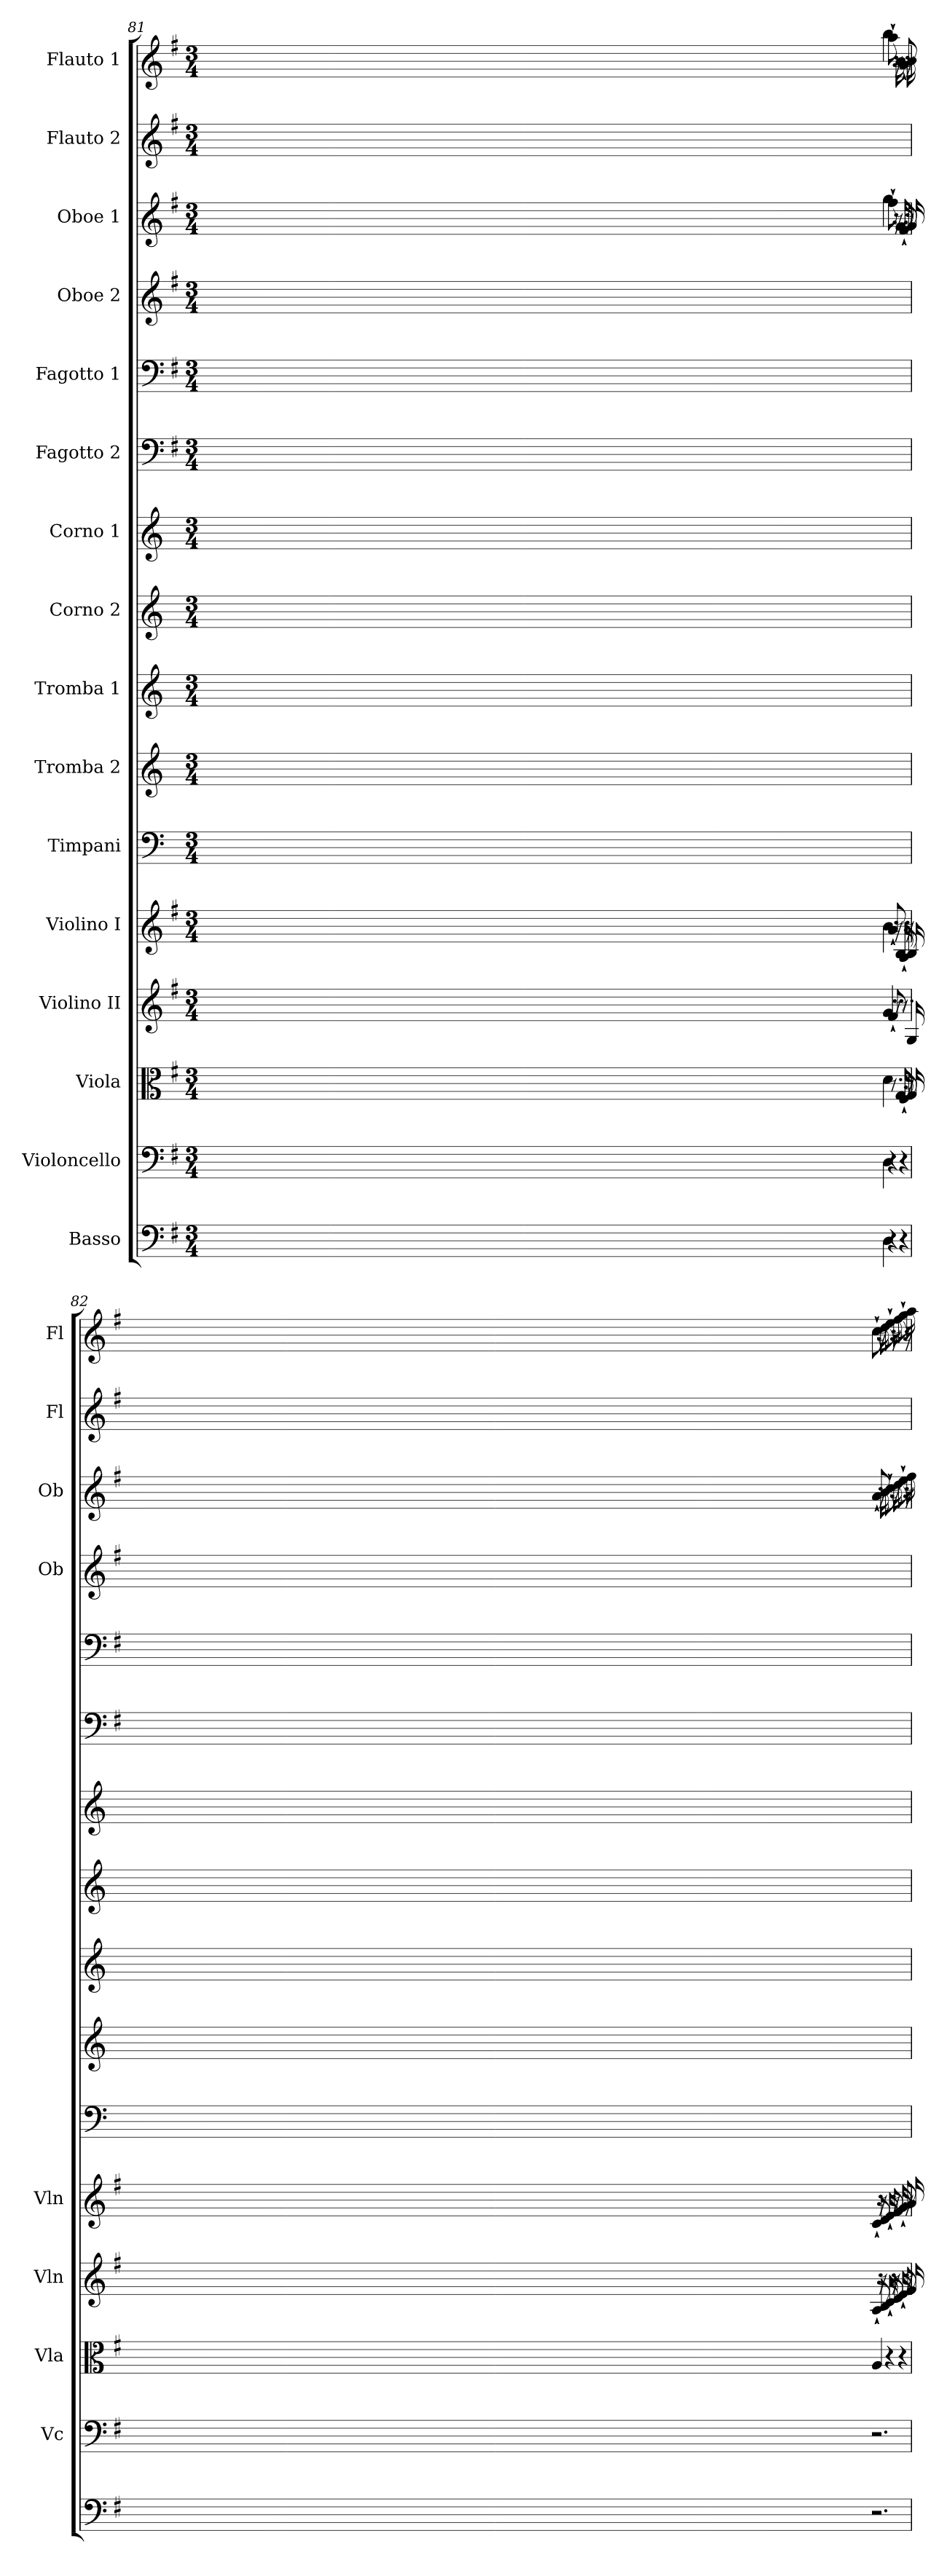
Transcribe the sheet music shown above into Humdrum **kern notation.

**kern	**kern	**kern	**kern	**kern	**kern	**kern	**kern	**kern	**kern	**kern	**kern	**kern	**kern	**kern	**kern
*part16	*part15	*part14	*part13	*part12	*part11	*part10	*part9	*part8	*part7	*part6	*part5	*part4	*part3	*part2	*part1
*staff16	*staff15	*staff14	*staff13	*staff12	*staff11	*staff10	*staff9	*staff8	*staff7	*staff6	*staff5	*staff4	*staff3	*staff2	*staff1
*I"Basso	*I"Violoncello	*I"Viola	*I"Violino II	*I"Violino I	*I"Timpani	*I"Tromba 2	*I"Tromba 1	*I"Corno 2	*I"Corno 1	*I"Fagotto 2	*I"Fagotto 1	*I"Oboe 2	*I"Oboe 1	*I"Flauto 2	*I"Flauto 1
*	*I'Vc	*I'Vla	*I'Vln	*I'Vln	*	*	*	*	*	*	*	*I'Ob	*I'Ob	*I'Fl	*I'Fl
*clefF4	*clefF4	*clefC3	*clefG2	*clefG2	*clefF4	*clefG2	*clefG2	*clefG2	*clefG2	*clefF4	*clefF4	*clefG2	*clefG2	*clefG2	*clefG2
*ITrd7c12	*	*	*	*	*	*ITrd1c2	*ITrd1c2	*ITrd3c5	*ITrd3c5	*	*	*	*	*	*
*k[f#]	*k[f#]	*k[f#]	*k[f#]	*k[f#]	*	*	*	*	*	*k[f#]	*k[f#]	*k[f#]	*k[f#]	*k[f#]	*k[f#]
*M3/4	*M3/4	*M3/4	*M3/4	*M3/4	*M3/4	*M3/4	*M3/4	*M3/4	*M3/4	*M3/4	*M3/4	*M3/4	*M3/4	*M3/4	*M3/4
=81	=81	=81	=81	=81	=81	=81	=81	=81	=81	=81	=81	=81	=81	=81	=81
1ryy	1ryy	1ryy	1ryy	1ryy	1ryy	1ryy	1ryy	1ryy	1ryy	1ryy	1ryy	1ryy	1ryy	1ryy	1ryy
1ryy	1ryy	1ryy	1ryy	1ryy	1ryy	1ryy	1ryy	1ryy	1ryy	1ryy	1ryy	1ryy	1ryy	1ryy	1ryy
1ryy	1ryy	1ryy	1ryy	1ryy	1ryy	1ryy	1ryy	1ryy	1ryy	1ryy	1ryy	1ryy	1ryy	1ryy	1ryy
1ryy	1ryy	1ryy	1ryy	1ryy	1ryy	1ryy	1ryy	1ryy	1ryy	1ryy	1ryy	1ryy	1ryy	1ryy	1ryy
1ryy	1ryy	1ryy	1ryy	1ryy	1ryy	1ryy	1ryy	1ryy	1ryy	1ryy	1ryy	1ryy	1ryy	1ryy	1ryy
1ryy	1ryy	1ryy	1ryy	1ryy	1ryy	1ryy	1ryy	1ryy	1ryy	1ryy	1ryy	1ryy	1ryy	1ryy	1ryy
1ryy	1ryy	1ryy	1ryy	1ryy	1ryy	1ryy	1ryy	1ryy	1ryy	1ryy	1ryy	1ryy	1ryy	1ryy	1ryy
1ryy	1ryy	1ryy	1ryy	1ryy	1ryy	1ryy	1ryy	1ryy	1ryy	1ryy	1ryy	1ryy	1ryy	1ryy	1ryy
1ryy	1ryy	1ryy	1ryy	1ryy	1ryy	1ryy	1ryy	1ryy	1ryy	1ryy	1ryy	1ryy	1ryy	1ryy	1ryy
1ryy	1ryy	1ryy	1ryy	1ryy	1ryy	1ryy	1ryy	1ryy	1ryy	1ryy	1ryy	1ryy	1ryy	1ryy	1ryy
1ryy	1ryy	1ryy	1ryy	1ryy	1ryy	1ryy	1ryy	1ryy	1ryy	1ryy	1ryy	1ryy	1ryy	1ryy	1ryy
1ryy	1ryy	1ryy	1ryy	1ryy	1ryy	1ryy	1ryy	1ryy	1ryy	1ryy	1ryy	1ryy	1ryy	1ryy	1ryy
1ryy	1ryy	1ryy	1ryy	1ryy	1ryy	1ryy	1ryy	1ryy	1ryy	1ryy	1ryy	1ryy	1ryy	1ryy	1ryy
1ryy	1ryy	1ryy	1ryy	1ryy	1ryy	1ryy	1ryy	1ryy	1ryy	1ryy	1ryy	1ryy	1ryy	1ryy	1ryy
1ryy	1ryy	1ryy	1ryy	1ryy	1ryy	1ryy	1ryy	1ryy	1ryy	1ryy	1ryy	1ryy	1ryy	1ryy	1ryy
1ryy	1ryy	1ryy	1ryy	1ryy	1ryy	1ryy	1ryy	1ryy	1ryy	1ryy	1ryy	1ryy	1ryy	1ryy	1ryy
1ryy	1ryy	1ryy	1ryy	1ryy	1ryy	1ryy	1ryy	1ryy	1ryy	1ryy	1ryy	1ryy	1ryy	1ryy	1ryy
1ryy	1ryy	1ryy	1ryy	1ryy	1ryy	1ryy	1ryy	1ryy	1ryy	1ryy	1ryy	1ryy	1ryy	1ryy	1ryy
1ryy	1ryy	1ryy	1ryy	1ryy	1ryy	1ryy	1ryy	1ryy	1ryy	1ryy	1ryy	1ryy	1ryy	1ryy	1ryy
1ryy	1ryy	1ryy	1ryy	1ryy	1ryy	1ryy	1ryy	1ryy	1ryy	1ryy	1ryy	1ryy	1ryy	1ryy	1ryy
1ryy	1ryy	1ryy	1ryy	1ryy	1ryy	1ryy	1ryy	1ryy	1ryy	1ryy	1ryy	1ryy	1ryy	1ryy	1ryy
1ryy	1ryy	1ryy	1ryy	1ryy	1ryy	1ryy	1ryy	1ryy	1ryy	1ryy	1ryy	1ryy	1ryy	1ryy	1ryy
1ryy	1ryy	1ryy	1ryy	1ryy	1ryy	1ryy	1ryy	1ryy	1ryy	1ryy	1ryy	1ryy	1ryy	1ryy	1ryy
1ryy	1ryy	1ryy	1ryy	1ryy	1ryy	1ryy	1ryy	1ryy	1ryy	1ryy	1ryy	1ryy	1ryy	1ryy	1ryy
1ryy	1ryy	1ryy	1ryy	1ryy	1ryy	1ryy	1ryy	1ryy	1ryy	1ryy	1ryy	1ryy	1ryy	1ryy	1ryy
1ryy	1ryy	1ryy	1ryy	1ryy	1ryy	1ryy	1ryy	1ryy	1ryy	1ryy	1ryy	1ryy	1ryy	1ryy	1ryy
1ryy	1ryy	1ryy	1ryy	1ryy	1ryy	1ryy	1ryy	1ryy	1ryy	1ryy	1ryy	1ryy	1ryy	1ryy	1ryy
1ryy	1ryy	1ryy	1ryy	1ryy	1ryy	1ryy	1ryy	1ryy	1ryy	1ryy	1ryy	1ryy	1ryy	1ryy	1ryy
1ryy	1ryy	1ryy	1ryy	1ryy	1ryy	1ryy	1ryy	1ryy	1ryy	1ryy	1ryy	1ryy	1ryy	1ryy	1ryy
1ryy	1ryy	1ryy	1ryy	1ryy	1ryy	1ryy	1ryy	1ryy	1ryy	1ryy	1ryy	1ryy	1ryy	1ryy	1ryy
1ryy	1ryy	1ryy	1ryy	1ryy	1ryy	1ryy	1ryy	1ryy	1ryy	1ryy	1ryy	1ryy	1ryy	1ryy	1ryy
1ryy	1ryy	1ryy	1ryy	1ryy	1ryy	1ryy	1ryy	1ryy	1ryy	1ryy	1ryy	1ryy	1ryy	1ryy	1ryy
1ryy	1ryy	1ryy	1ryy	1ryy	1ryy	1ryy	1ryy	1ryy	1ryy	1ryy	1ryy	1ryy	1ryy	1ryy	1ryy
1ryy	1ryy	1ryy	1ryy	1ryy	1ryy	1ryy	1ryy	1ryy	1ryy	1ryy	1ryy	1ryy	1ryy	1ryy	1ryy
1ryy	1ryy	1ryy	1ryy	1ryy	1ryy	1ryy	1ryy	1ryy	1ryy	1ryy	1ryy	1ryy	1ryy	1ryy	1ryy
1ryy	1ryy	1ryy	1ryy	1ryy	1ryy	1ryy	1ryy	1ryy	1ryy	1ryy	1ryy	1ryy	1ryy	1ryy	1ryy
1ryy	1ryy	1ryy	1ryy	1ryy	1ryy	1ryy	1ryy	1ryy	1ryy	1ryy	1ryy	1ryy	1ryy	1ryy	1ryy
1ryy	1ryy	1ryy	1ryy	1ryy	1ryy	1ryy	1ryy	1ryy	1ryy	1ryy	1ryy	1ryy	1ryy	1ryy	1ryy
1ryy	1ryy	1ryy	1ryy	1ryy	1ryy	1ryy	1ryy	1ryy	1ryy	1ryy	1ryy	1ryy	1ryy	1ryy	1ryy
1ryy	1ryy	1ryy	1ryy	1ryy	1ryy	1ryy	1ryy	1ryy	1ryy	1ryy	1ryy	1ryy	1ryy	1ryy	1ryy
1ryy	1ryy	1ryy	1ryy	1ryy	1ryy	1ryy	1ryy	1ryy	1ryy	1ryy	1ryy	1ryy	1ryy	1ryy	1ryy
1ryy	1ryy	1ryy	1ryy	1ryy	1ryy	1ryy	1ryy	1ryy	1ryy	1ryy	1ryy	1ryy	1ryy	1ryy	1ryy
1ryy	1ryy	1ryy	1ryy	1ryy	1ryy	1ryy	1ryy	1ryy	1ryy	1ryy	1ryy	1ryy	1ryy	1ryy	1ryy
1ryy	1ryy	1ryy	1ryy	1ryy	1ryy	1ryy	1ryy	1ryy	1ryy	1ryy	1ryy	1ryy	1ryy	1ryy	1ryy
1ryy	1ryy	1ryy	1ryy	1ryy	1ryy	1ryy	1ryy	1ryy	1ryy	1ryy	1ryy	1ryy	1ryy	1ryy	1ryy
1ryy	1ryy	1ryy	1ryy	1ryy	1ryy	1ryy	1ryy	1ryy	1ryy	1ryy	1ryy	1ryy	1ryy	1ryy	1ryy
1ryy	1ryy	1ryy	1ryy	1ryy	1ryy	1ryy	1ryy	1ryy	1ryy	1ryy	1ryy	1ryy	1ryy	1ryy	1ryy
1ryy	1ryy	1ryy	1ryy	1ryy	1ryy	1ryy	1ryy	1ryy	1ryy	1ryy	1ryy	1ryy	1ryy	1ryy	1ryy
1ryy	1ryy	1ryy	1ryy	1ryy	1ryy	1ryy	1ryy	1ryy	1ryy	1ryy	1ryy	1ryy	1ryy	1ryy	1ryy
1ryy	1ryy	1ryy	1ryy	1ryy	1ryy	1ryy	1ryy	1ryy	1ryy	1ryy	1ryy	1ryy	1ryy	1ryy	1ryy
1ryy	1ryy	1ryy	1ryy	1ryy	1ryy	1ryy	1ryy	1ryy	1ryy	1ryy	1ryy	1ryy	1ryy	1ryy	1ryy
1ryy	1ryy	1ryy	1ryy	1ryy	1ryy	1ryy	1ryy	1ryy	1ryy	1ryy	1ryy	1ryy	1ryy	1ryy	1ryy
1ryy	1ryy	1ryy	1ryy	1ryy	1ryy	1ryy	1ryy	1ryy	1ryy	1ryy	1ryy	1ryy	1ryy	1ryy	1ryy
1ryy	1ryy	1ryy	1ryy	1ryy	1ryy	1ryy	1ryy	1ryy	1ryy	1ryy	1ryy	1ryy	1ryy	1ryy	1ryy
1ryy	1ryy	1ryy	1ryy	1ryy	1ryy	1ryy	1ryy	1ryy	1ryy	1ryy	1ryy	1ryy	1ryy	1ryy	1ryy
1ryy	1ryy	1ryy	1ryy	1ryy	1ryy	1ryy	1ryy	1ryy	1ryy	1ryy	1ryy	1ryy	1ryy	1ryy	1ryy
1ryy	1ryy	1ryy	1ryy	1ryy	1ryy	1ryy	1ryy	1ryy	1ryy	1ryy	1ryy	1ryy	1ryy	1ryy	1ryy
2ryy	2ryy	2ryy	2ryy	2ryy	2ryy	2ryy	2ryy	2ryy	2ryy	2ryy	2ryy	2ryy	2ryy	2ryy	2ryy
4ryy	4ryy	4ryy	4ryy	4ryy	4ryy	4ryy	4ryy	4ryy	4ryy	4ryy	4ryy	4ryy	4ryy	4ryy	4ryy
16ryy	16ryy	16ryy	16ryy	16ryy	16ryy	16ryy	16ryy	16ryy	16ryy	16ryy	16ryy	16ryy	16ryy	16ryy	16ryy
4DD	4D	4d	4g	4b	2.ryy	2.ryy	2.ryy	2.ryy	2.ryy	2.ryy	2.ryy	2.ryy	4gg	2.ryy	4bb
4r	4r	8.r	8f#`	8a`	.	.	.	.	.	.	.	.	8ff#`	.	8aa`
.	.	.	8r	16r	.	.	.	.	.	.	.	.	16r	.	16r
.	.	16G	.	16B	.	.	.	.	.	.	.	.	16g	.	16b
4r	4r	8F#`	8.r	8A`	.	.	.	.	.	.	.	.	8f#`	.	8a`
.	.	16r	.	16r	.	.	.	.	.	.	.	.	16r	.	16r
.	.	16G	16G	16B	.	.	.	.	.	.	.	.	16g	.	16b
=82	=82	=82	=82	=82	=82	=82	=82	=82	=82	=82	=82	=82	=82	=82	=82
1ryy	1ryy	1ryy	1ryy	1ryy	1ryy	1ryy	1ryy	1ryy	1ryy	1ryy	1ryy	1ryy	1ryy	1ryy	1ryy
1ryy	1ryy	1ryy	1ryy	1ryy	1ryy	1ryy	1ryy	1ryy	1ryy	1ryy	1ryy	1ryy	1ryy	1ryy	1ryy
1ryy	1ryy	1ryy	1ryy	1ryy	1ryy	1ryy	1ryy	1ryy	1ryy	1ryy	1ryy	1ryy	1ryy	1ryy	1ryy
1ryy	1ryy	1ryy	1ryy	1ryy	1ryy	1ryy	1ryy	1ryy	1ryy	1ryy	1ryy	1ryy	1ryy	1ryy	1ryy
1ryy	1ryy	1ryy	1ryy	1ryy	1ryy	1ryy	1ryy	1ryy	1ryy	1ryy	1ryy	1ryy	1ryy	1ryy	1ryy
1ryy	1ryy	1ryy	1ryy	1ryy	1ryy	1ryy	1ryy	1ryy	1ryy	1ryy	1ryy	1ryy	1ryy	1ryy	1ryy
1ryy	1ryy	1ryy	1ryy	1ryy	1ryy	1ryy	1ryy	1ryy	1ryy	1ryy	1ryy	1ryy	1ryy	1ryy	1ryy
1ryy	1ryy	1ryy	1ryy	1ryy	1ryy	1ryy	1ryy	1ryy	1ryy	1ryy	1ryy	1ryy	1ryy	1ryy	1ryy
1ryy	1ryy	1ryy	1ryy	1ryy	1ryy	1ryy	1ryy	1ryy	1ryy	1ryy	1ryy	1ryy	1ryy	1ryy	1ryy
1ryy	1ryy	1ryy	1ryy	1ryy	1ryy	1ryy	1ryy	1ryy	1ryy	1ryy	1ryy	1ryy	1ryy	1ryy	1ryy
1ryy	1ryy	1ryy	1ryy	1ryy	1ryy	1ryy	1ryy	1ryy	1ryy	1ryy	1ryy	1ryy	1ryy	1ryy	1ryy
1ryy	1ryy	1ryy	1ryy	1ryy	1ryy	1ryy	1ryy	1ryy	1ryy	1ryy	1ryy	1ryy	1ryy	1ryy	1ryy
1ryy	1ryy	1ryy	1ryy	1ryy	1ryy	1ryy	1ryy	1ryy	1ryy	1ryy	1ryy	1ryy	1ryy	1ryy	1ryy
1ryy	1ryy	1ryy	1ryy	1ryy	1ryy	1ryy	1ryy	1ryy	1ryy	1ryy	1ryy	1ryy	1ryy	1ryy	1ryy
1ryy	1ryy	1ryy	1ryy	1ryy	1ryy	1ryy	1ryy	1ryy	1ryy	1ryy	1ryy	1ryy	1ryy	1ryy	1ryy
1ryy	1ryy	1ryy	1ryy	1ryy	1ryy	1ryy	1ryy	1ryy	1ryy	1ryy	1ryy	1ryy	1ryy	1ryy	1ryy
1ryy	1ryy	1ryy	1ryy	1ryy	1ryy	1ryy	1ryy	1ryy	1ryy	1ryy	1ryy	1ryy	1ryy	1ryy	1ryy
1ryy	1ryy	1ryy	1ryy	1ryy	1ryy	1ryy	1ryy	1ryy	1ryy	1ryy	1ryy	1ryy	1ryy	1ryy	1ryy
1ryy	1ryy	1ryy	1ryy	1ryy	1ryy	1ryy	1ryy	1ryy	1ryy	1ryy	1ryy	1ryy	1ryy	1ryy	1ryy
1ryy	1ryy	1ryy	1ryy	1ryy	1ryy	1ryy	1ryy	1ryy	1ryy	1ryy	1ryy	1ryy	1ryy	1ryy	1ryy
1ryy	1ryy	1ryy	1ryy	1ryy	1ryy	1ryy	1ryy	1ryy	1ryy	1ryy	1ryy	1ryy	1ryy	1ryy	1ryy
1ryy	1ryy	1ryy	1ryy	1ryy	1ryy	1ryy	1ryy	1ryy	1ryy	1ryy	1ryy	1ryy	1ryy	1ryy	1ryy
1ryy	1ryy	1ryy	1ryy	1ryy	1ryy	1ryy	1ryy	1ryy	1ryy	1ryy	1ryy	1ryy	1ryy	1ryy	1ryy
1ryy	1ryy	1ryy	1ryy	1ryy	1ryy	1ryy	1ryy	1ryy	1ryy	1ryy	1ryy	1ryy	1ryy	1ryy	1ryy
1ryy	1ryy	1ryy	1ryy	1ryy	1ryy	1ryy	1ryy	1ryy	1ryy	1ryy	1ryy	1ryy	1ryy	1ryy	1ryy
1ryy	1ryy	1ryy	1ryy	1ryy	1ryy	1ryy	1ryy	1ryy	1ryy	1ryy	1ryy	1ryy	1ryy	1ryy	1ryy
1ryy	1ryy	1ryy	1ryy	1ryy	1ryy	1ryy	1ryy	1ryy	1ryy	1ryy	1ryy	1ryy	1ryy	1ryy	1ryy
1ryy	1ryy	1ryy	1ryy	1ryy	1ryy	1ryy	1ryy	1ryy	1ryy	1ryy	1ryy	1ryy	1ryy	1ryy	1ryy
1ryy	1ryy	1ryy	1ryy	1ryy	1ryy	1ryy	1ryy	1ryy	1ryy	1ryy	1ryy	1ryy	1ryy	1ryy	1ryy
1ryy	1ryy	1ryy	1ryy	1ryy	1ryy	1ryy	1ryy	1ryy	1ryy	1ryy	1ryy	1ryy	1ryy	1ryy	1ryy
1ryy	1ryy	1ryy	1ryy	1ryy	1ryy	1ryy	1ryy	1ryy	1ryy	1ryy	1ryy	1ryy	1ryy	1ryy	1ryy
1ryy	1ryy	1ryy	1ryy	1ryy	1ryy	1ryy	1ryy	1ryy	1ryy	1ryy	1ryy	1ryy	1ryy	1ryy	1ryy
1ryy	1ryy	1ryy	1ryy	1ryy	1ryy	1ryy	1ryy	1ryy	1ryy	1ryy	1ryy	1ryy	1ryy	1ryy	1ryy
1ryy	1ryy	1ryy	1ryy	1ryy	1ryy	1ryy	1ryy	1ryy	1ryy	1ryy	1ryy	1ryy	1ryy	1ryy	1ryy
1ryy	1ryy	1ryy	1ryy	1ryy	1ryy	1ryy	1ryy	1ryy	1ryy	1ryy	1ryy	1ryy	1ryy	1ryy	1ryy
1ryy	1ryy	1ryy	1ryy	1ryy	1ryy	1ryy	1ryy	1ryy	1ryy	1ryy	1ryy	1ryy	1ryy	1ryy	1ryy
1ryy	1ryy	1ryy	1ryy	1ryy	1ryy	1ryy	1ryy	1ryy	1ryy	1ryy	1ryy	1ryy	1ryy	1ryy	1ryy
1ryy	1ryy	1ryy	1ryy	1ryy	1ryy	1ryy	1ryy	1ryy	1ryy	1ryy	1ryy	1ryy	1ryy	1ryy	1ryy
1ryy	1ryy	1ryy	1ryy	1ryy	1ryy	1ryy	1ryy	1ryy	1ryy	1ryy	1ryy	1ryy	1ryy	1ryy	1ryy
1ryy	1ryy	1ryy	1ryy	1ryy	1ryy	1ryy	1ryy	1ryy	1ryy	1ryy	1ryy	1ryy	1ryy	1ryy	1ryy
1ryy	1ryy	1ryy	1ryy	1ryy	1ryy	1ryy	1ryy	1ryy	1ryy	1ryy	1ryy	1ryy	1ryy	1ryy	1ryy
1ryy	1ryy	1ryy	1ryy	1ryy	1ryy	1ryy	1ryy	1ryy	1ryy	1ryy	1ryy	1ryy	1ryy	1ryy	1ryy
1ryy	1ryy	1ryy	1ryy	1ryy	1ryy	1ryy	1ryy	1ryy	1ryy	1ryy	1ryy	1ryy	1ryy	1ryy	1ryy
1ryy	1ryy	1ryy	1ryy	1ryy	1ryy	1ryy	1ryy	1ryy	1ryy	1ryy	1ryy	1ryy	1ryy	1ryy	1ryy
1ryy	1ryy	1ryy	1ryy	1ryy	1ryy	1ryy	1ryy	1ryy	1ryy	1ryy	1ryy	1ryy	1ryy	1ryy	1ryy
1ryy	1ryy	1ryy	1ryy	1ryy	1ryy	1ryy	1ryy	1ryy	1ryy	1ryy	1ryy	1ryy	1ryy	1ryy	1ryy
1ryy	1ryy	1ryy	1ryy	1ryy	1ryy	1ryy	1ryy	1ryy	1ryy	1ryy	1ryy	1ryy	1ryy	1ryy	1ryy
1ryy	1ryy	1ryy	1ryy	1ryy	1ryy	1ryy	1ryy	1ryy	1ryy	1ryy	1ryy	1ryy	1ryy	1ryy	1ryy
1ryy	1ryy	1ryy	1ryy	1ryy	1ryy	1ryy	1ryy	1ryy	1ryy	1ryy	1ryy	1ryy	1ryy	1ryy	1ryy
1ryy	1ryy	1ryy	1ryy	1ryy	1ryy	1ryy	1ryy	1ryy	1ryy	1ryy	1ryy	1ryy	1ryy	1ryy	1ryy
1ryy	1ryy	1ryy	1ryy	1ryy	1ryy	1ryy	1ryy	1ryy	1ryy	1ryy	1ryy	1ryy	1ryy	1ryy	1ryy
1ryy	1ryy	1ryy	1ryy	1ryy	1ryy	1ryy	1ryy	1ryy	1ryy	1ryy	1ryy	1ryy	1ryy	1ryy	1ryy
1ryy	1ryy	1ryy	1ryy	1ryy	1ryy	1ryy	1ryy	1ryy	1ryy	1ryy	1ryy	1ryy	1ryy	1ryy	1ryy
1ryy	1ryy	1ryy	1ryy	1ryy	1ryy	1ryy	1ryy	1ryy	1ryy	1ryy	1ryy	1ryy	1ryy	1ryy	1ryy
1ryy	1ryy	1ryy	1ryy	1ryy	1ryy	1ryy	1ryy	1ryy	1ryy	1ryy	1ryy	1ryy	1ryy	1ryy	1ryy
1ryy	1ryy	1ryy	1ryy	1ryy	1ryy	1ryy	1ryy	1ryy	1ryy	1ryy	1ryy	1ryy	1ryy	1ryy	1ryy
1ryy	1ryy	1ryy	1ryy	1ryy	1ryy	1ryy	1ryy	1ryy	1ryy	1ryy	1ryy	1ryy	1ryy	1ryy	1ryy
1ryy	1ryy	1ryy	1ryy	1ryy	1ryy	1ryy	1ryy	1ryy	1ryy	1ryy	1ryy	1ryy	1ryy	1ryy	1ryy
2ryy	2ryy	2ryy	2ryy	2ryy	2ryy	2ryy	2ryy	2ryy	2ryy	2ryy	2ryy	2ryy	2ryy	2ryy	2ryy
16ryy	16ryy	16ryy	16ryy	16ryy	16ryy	16ryy	16ryy	16ryy	16ryy	16ryy	16ryy	16ryy	16ryy	16ryy	16ryy
2.r	2.r	4A	8A`	8c`	2.ryy	2.ryy	2.ryy	2.ryy	2.ryy	2.ryy	2.ryy	2.ryy	8a`	2.ryy	8cc`
.	.	.	16r	16r	.	.	.	.	.	.	.	.	16r	.	16r
.	.	.	16B	16d	.	.	.	.	.	.	.	.	16b	.	16dd
.	.	4r	8c`	8e`	.	.	.	.	.	.	.	.	8cc`	.	8ee`
.	.	.	16r	16r	.	.	.	.	.	.	.	.	16r	.	16r
.	.	.	16d	16f#	.	.	.	.	.	.	.	.	16dd	.	16ff#
.	.	4r	8e`	8g`	.	.	.	.	.	.	.	.	8ee`	.	8gg`
.	.	.	16r	16r	.	.	.	.	.	.	.	.	16r	.	16r
.	.	.	16f#	16a	.	.	.	.	.	.	.	.	16ff#	.	16aa
=	=	=	=	=	=	=	=	=	=	=	=	=	=	=	=
*-	*-	*-	*-	*-	*-	*-	*-	*-	*-	*-	*-	*-	*-	*-	*-
